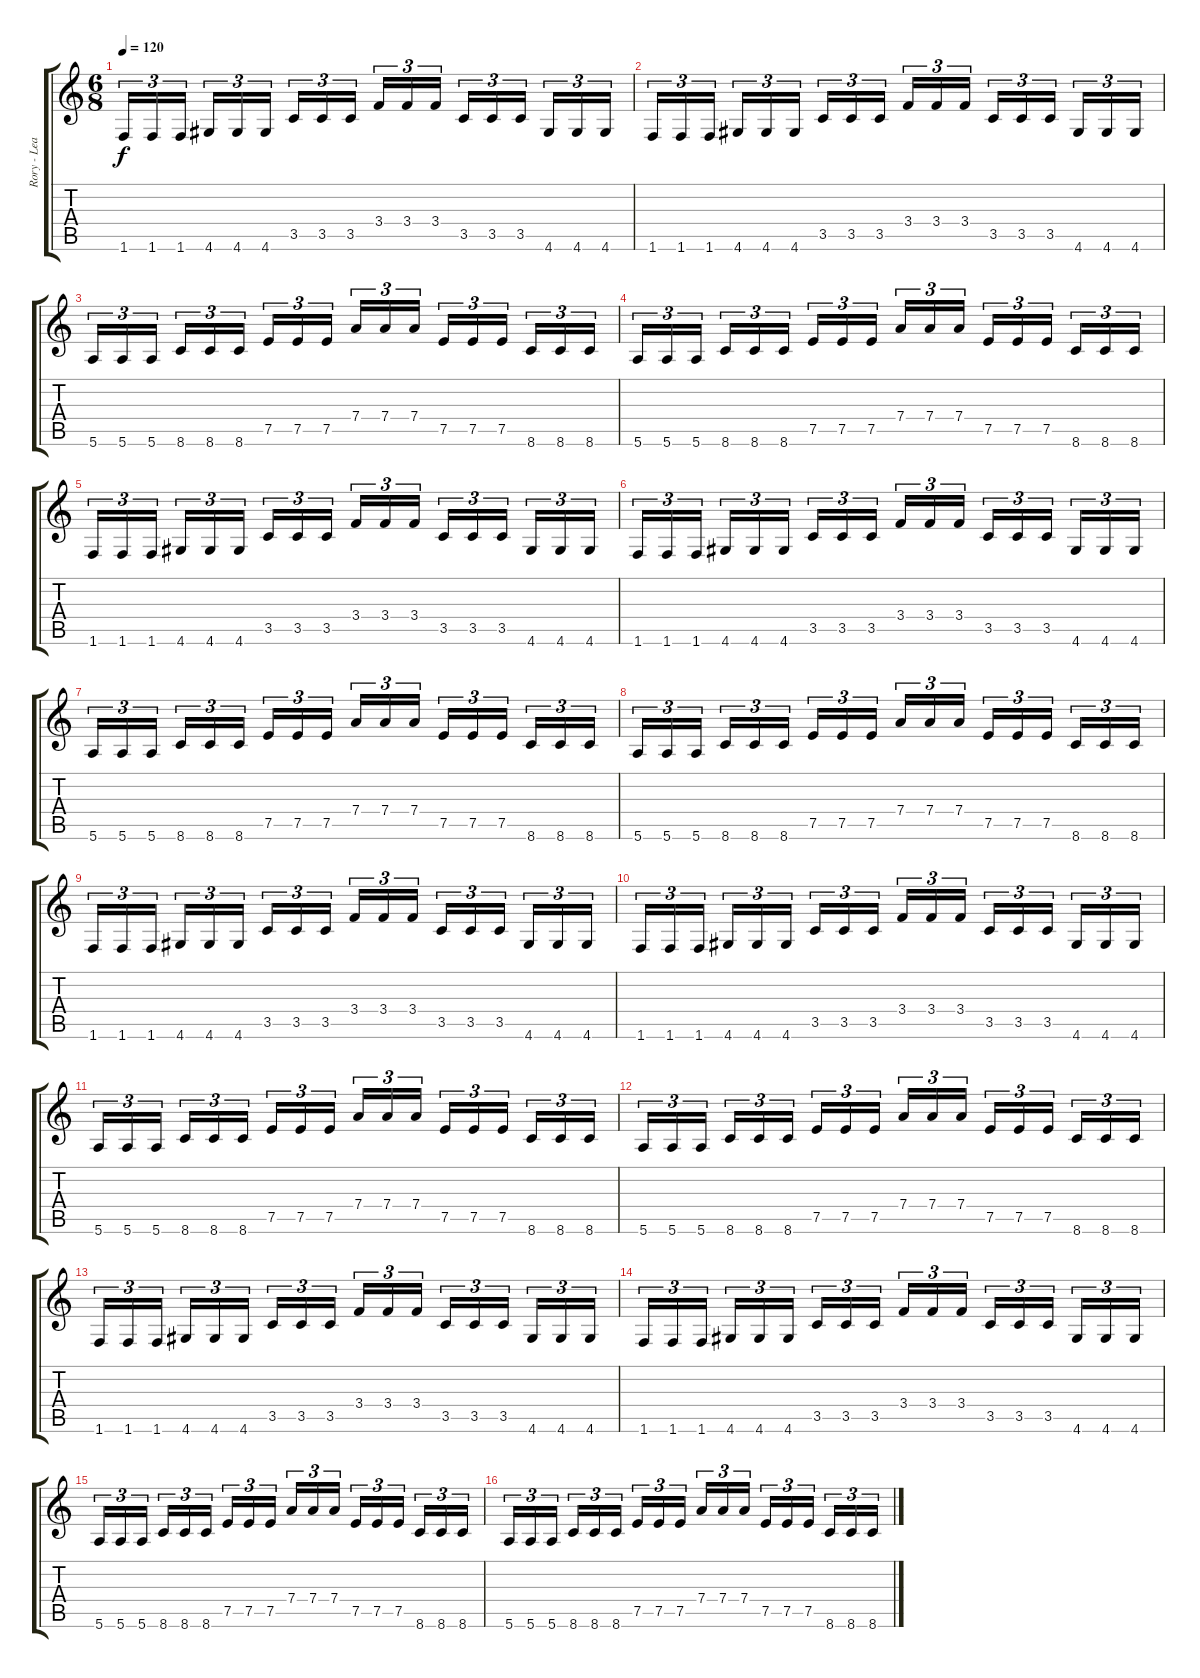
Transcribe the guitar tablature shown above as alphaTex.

\track ("Rory - Lead Guitar" "Rory - Lea") {instrument distortionguitar}
\staff {score tabs}
\tuning (E4 B3 G3 D3 A2 E2) {hide}
\ts (6 8)
\tempo 120
\clef g2
\ks c
1.6.16{tu (3 2) dy f} 1.6.16{tu (3 2)} 1.6.16{tu (3 2)} 4.6.16{tu (3 2)} 4.6.16{tu (3 2)} 4.6.16{tu (3 2)} 3.5.16{tu (3 2)} 3.5.16{tu (3 2)} 3.5.16{tu (3 2)} 3.4.16{tu (3 2)} 3.4.16{tu (3 2)} 3.4.16{tu (3 2)} 3.5.16{tu (3 2)} 3.5.16{tu (3 2)} 3.5.16{tu (3 2)} 4.6.16{tu (3 2)} 4.6.16{tu (3 2)} 4.6.16{tu (3 2)} |
1.6.16{tu (3 2)} 1.6.16{tu (3 2)} 1.6.16{tu (3 2)} 4.6.16{tu (3 2)} 4.6.16{tu (3 2)} 4.6.16{tu (3 2)} 3.5.16{tu (3 2)} 3.5.16{tu (3 2)} 3.5.16{tu (3 2)} 3.4.16{tu (3 2)} 3.4.16{tu (3 2)} 3.4.16{tu (3 2)} 3.5.16{tu (3 2)} 3.5.16{tu (3 2)} 3.5.16{tu (3 2)} 4.6.16{tu (3 2)} 4.6.16{tu (3 2)} 4.6.16{tu (3 2)} |
5.6.16{tu (3 2)} 5.6.16{tu (3 2)} 5.6.16{tu (3 2)} 8.6.16{tu (3 2)} 8.6.16{tu (3 2)} 8.6.16{tu (3 2)} 7.5.16{tu (3 2)} 7.5.16{tu (3 2)} 7.5.16{tu (3 2)} 7.4.16{tu (3 2)} 7.4.16{tu (3 2)} 7.4.16{tu (3 2)} 7.5.16{tu (3 2)} 7.5.16{tu (3 2)} 7.5.16{tu (3 2)} 8.6.16{tu (3 2)} 8.6.16{tu (3 2)} 8.6.16{tu (3 2)} |
5.6.16{tu (3 2)} 5.6.16{tu (3 2)} 5.6.16{tu (3 2)} 8.6.16{tu (3 2)} 8.6.16{tu (3 2)} 8.6.16{tu (3 2)} 7.5.16{tu (3 2)} 7.5.16{tu (3 2)} 7.5.16{tu (3 2)} 7.4.16{tu (3 2)} 7.4.16{tu (3 2)} 7.4.16{tu (3 2)} 7.5.16{tu (3 2)} 7.5.16{tu (3 2)} 7.5.16{tu (3 2)} 8.6.16{tu (3 2)} 8.6.16{tu (3 2)} 8.6.16{tu (3 2)} |
1.6.16{tu (3 2)} 1.6.16{tu (3 2)} 1.6.16{tu (3 2)} 4.6.16{tu (3 2)} 4.6.16{tu (3 2)} 4.6.16{tu (3 2)} 3.5.16{tu (3 2)} 3.5.16{tu (3 2)} 3.5.16{tu (3 2)} 3.4.16{tu (3 2)} 3.4.16{tu (3 2)} 3.4.16{tu (3 2)} 3.5.16{tu (3 2)} 3.5.16{tu (3 2)} 3.5.16{tu (3 2)} 4.6.16{tu (3 2)} 4.6.16{tu (3 2)} 4.6.16{tu (3 2)} |
1.6.16{tu (3 2)} 1.6.16{tu (3 2)} 1.6.16{tu (3 2)} 4.6.16{tu (3 2)} 4.6.16{tu (3 2)} 4.6.16{tu (3 2)} 3.5.16{tu (3 2)} 3.5.16{tu (3 2)} 3.5.16{tu (3 2)} 3.4.16{tu (3 2)} 3.4.16{tu (3 2)} 3.4.16{tu (3 2)} 3.5.16{tu (3 2)} 3.5.16{tu (3 2)} 3.5.16{tu (3 2)} 4.6.16{tu (3 2)} 4.6.16{tu (3 2)} 4.6.16{tu (3 2)} |
5.6.16{tu (3 2)} 5.6.16{tu (3 2)} 5.6.16{tu (3 2)} 8.6.16{tu (3 2)} 8.6.16{tu (3 2)} 8.6.16{tu (3 2)} 7.5.16{tu (3 2)} 7.5.16{tu (3 2)} 7.5.16{tu (3 2)} 7.4.16{tu (3 2)} 7.4.16{tu (3 2)} 7.4.16{tu (3 2)} 7.5.16{tu (3 2)} 7.5.16{tu (3 2)} 7.5.16{tu (3 2)} 8.6.16{tu (3 2)} 8.6.16{tu (3 2)} 8.6.16{tu (3 2)} |
5.6.16{tu (3 2)} 5.6.16{tu (3 2)} 5.6.16{tu (3 2)} 8.6.16{tu (3 2)} 8.6.16{tu (3 2)} 8.6.16{tu (3 2)} 7.5.16{tu (3 2)} 7.5.16{tu (3 2)} 7.5.16{tu (3 2)} 7.4.16{tu (3 2)} 7.4.16{tu (3 2)} 7.4.16{tu (3 2)} 7.5.16{tu (3 2)} 7.5.16{tu (3 2)} 7.5.16{tu (3 2)} 8.6.16{tu (3 2)} 8.6.16{tu (3 2)} 8.6.16{tu (3 2)} |
1.6.16{tu (3 2)} 1.6.16{tu (3 2)} 1.6.16{tu (3 2)} 4.6.16{tu (3 2)} 4.6.16{tu (3 2)} 4.6.16{tu (3 2)} 3.5.16{tu (3 2)} 3.5.16{tu (3 2)} 3.5.16{tu (3 2)} 3.4.16{tu (3 2)} 3.4.16{tu (3 2)} 3.4.16{tu (3 2)} 3.5.16{tu (3 2)} 3.5.16{tu (3 2)} 3.5.16{tu (3 2)} 4.6.16{tu (3 2)} 4.6.16{tu (3 2)} 4.6.16{tu (3 2)} |
1.6.16{tu (3 2)} 1.6.16{tu (3 2)} 1.6.16{tu (3 2)} 4.6.16{tu (3 2)} 4.6.16{tu (3 2)} 4.6.16{tu (3 2)} 3.5.16{tu (3 2)} 3.5.16{tu (3 2)} 3.5.16{tu (3 2)} 3.4.16{tu (3 2)} 3.4.16{tu (3 2)} 3.4.16{tu (3 2)} 3.5.16{tu (3 2)} 3.5.16{tu (3 2)} 3.5.16{tu (3 2)} 4.6.16{tu (3 2)} 4.6.16{tu (3 2)} 4.6.16{tu (3 2)} |
5.6.16{tu (3 2)} 5.6.16{tu (3 2)} 5.6.16{tu (3 2)} 8.6.16{tu (3 2)} 8.6.16{tu (3 2)} 8.6.16{tu (3 2)} 7.5.16{tu (3 2)} 7.5.16{tu (3 2)} 7.5.16{tu (3 2)} 7.4.16{tu (3 2)} 7.4.16{tu (3 2)} 7.4.16{tu (3 2)} 7.5.16{tu (3 2)} 7.5.16{tu (3 2)} 7.5.16{tu (3 2)} 8.6.16{tu (3 2)} 8.6.16{tu (3 2)} 8.6.16{tu (3 2)} |
5.6.16{tu (3 2)} 5.6.16{tu (3 2)} 5.6.16{tu (3 2)} 8.6.16{tu (3 2)} 8.6.16{tu (3 2)} 8.6.16{tu (3 2)} 7.5.16{tu (3 2)} 7.5.16{tu (3 2)} 7.5.16{tu (3 2)} 7.4.16{tu (3 2)} 7.4.16{tu (3 2)} 7.4.16{tu (3 2)} 7.5.16{tu (3 2)} 7.5.16{tu (3 2)} 7.5.16{tu (3 2)} 8.6.16{tu (3 2)} 8.6.16{tu (3 2)} 8.6.16{tu (3 2)} |
1.6.16{tu (3 2)} 1.6.16{tu (3 2)} 1.6.16{tu (3 2)} 4.6.16{tu (3 2)} 4.6.16{tu (3 2)} 4.6.16{tu (3 2)} 3.5.16{tu (3 2)} 3.5.16{tu (3 2)} 3.5.16{tu (3 2)} 3.4.16{tu (3 2)} 3.4.16{tu (3 2)} 3.4.16{tu (3 2)} 3.5.16{tu (3 2)} 3.5.16{tu (3 2)} 3.5.16{tu (3 2)} 4.6.16{tu (3 2)} 4.6.16{tu (3 2)} 4.6.16{tu (3 2)} |
1.6.16{tu (3 2)} 1.6.16{tu (3 2)} 1.6.16{tu (3 2)} 4.6.16{tu (3 2)} 4.6.16{tu (3 2)} 4.6.16{tu (3 2)} 3.5.16{tu (3 2)} 3.5.16{tu (3 2)} 3.5.16{tu (3 2)} 3.4.16{tu (3 2)} 3.4.16{tu (3 2)} 3.4.16{tu (3 2)} 3.5.16{tu (3 2)} 3.5.16{tu (3 2)} 3.5.16{tu (3 2)} 4.6.16{tu (3 2)} 4.6.16{tu (3 2)} 4.6.16{tu (3 2)} |
5.6.16{tu (3 2)} 5.6.16{tu (3 2)} 5.6.16{tu (3 2)} 8.6.16{tu (3 2)} 8.6.16{tu (3 2)} 8.6.16{tu (3 2)} 7.5.16{tu (3 2)} 7.5.16{tu (3 2)} 7.5.16{tu (3 2)} 7.4.16{tu (3 2)} 7.4.16{tu (3 2)} 7.4.16{tu (3 2)} 7.5.16{tu (3 2)} 7.5.16{tu (3 2)} 7.5.16{tu (3 2)} 8.6.16{tu (3 2)} 8.6.16{tu (3 2)} 8.6.16{tu (3 2)} |
5.6.16{tu (3 2)} 5.6.16{tu (3 2)} 5.6.16{tu (3 2)} 8.6.16{tu (3 2)} 8.6.16{tu (3 2)} 8.6.16{tu (3 2)} 7.5.16{tu (3 2)} 7.5.16{tu (3 2)} 7.5.16{tu (3 2)} 7.4.16{tu (3 2)} 7.4.16{tu (3 2)} 7.4.16{tu (3 2)} 7.5.16{tu (3 2)} 7.5.16{tu (3 2)} 7.5.16{tu (3 2)} 8.6.16{tu (3 2)} 8.6.16{tu (3 2)} 8.6.16{tu (3 2)}
